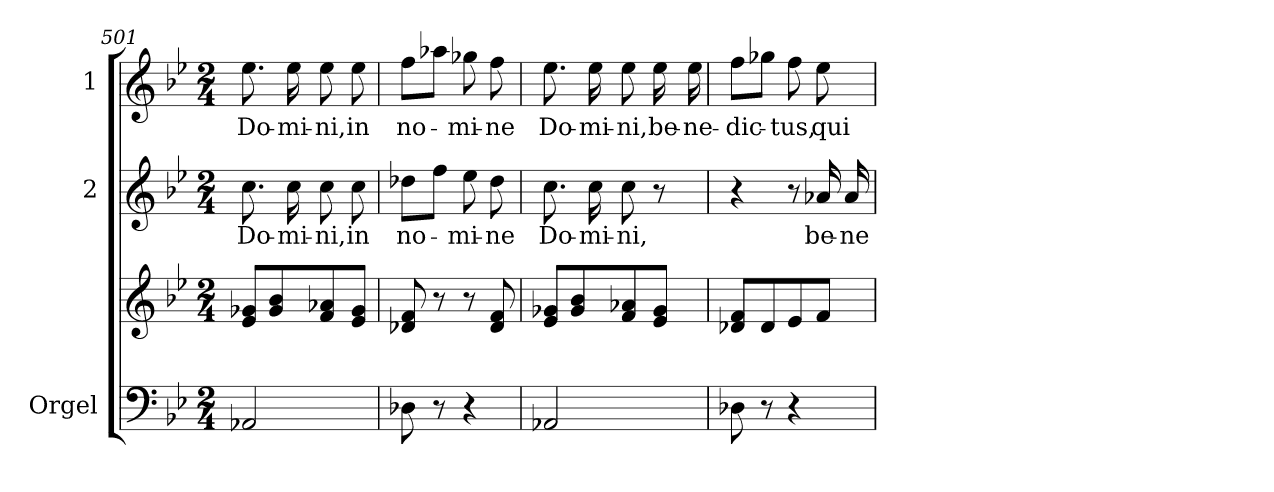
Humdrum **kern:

**kern	**kern	**kern	**text	**kern	**text
*part3	*part3	*part2	*part2	*part1	*part1
*staff4	*staff3	*staff2	*staff2	*staff1	*staff1
*I"Orgel	*	*I"2	*	*I"1	*
*I'Org.	*	*	*	*	*
*clefF4	*clefG2	*clefG2	*	*clefG2	*
*k[b-e-]	*k[b-e-]	*k[b-e-]	*	*k[b-e-]	*
*B-:	*B-:	*B-:	*	*B-:	*
*M2/4	*M2/4	*M2/4	*	*M2/4	*
=501	=501	=501	=501	=501	=501
!	!	!	!LO:LY:b	!	!LO:LY:b
2AA-X/	8e-/ 8g-X/L	8.cc\	Do-	8.ee-\	Do-
.	8g-/ 8b-/	.	.	.	.
!	!	!	!LO:LY:b	!	!LO:LY:b
.	.	16cc\	-mi-	16ee-\	-mi-
!	!	!	!LO:LY:b	!	!LO:LY:b
.	8f/ 8a-X/	8cc\	-ni,	8ee-\	-ni,
!	!	!	!LO:LY:b	!	!LO:LY:b
.	8e-/ 8g-/J	8cc\	in	8ee-\	in
=502	=502	=502	=502	=502	=502
!	!	!	!LO:LY:b	!	!LO:LY:b
8D-X\	8d-X/ 8f/	8dd-X\L	no-	8ff\L	no-
8r	8r	8ff\J	.	8aa-X\J	.
!	!	!	!LO:LY:b	!	!LO:LY:b
4r	8r	8ee-\	-mi-	8gg-X\	-mi-
!	!	!	!LO:LY:b	!	!LO:LY:b
.	8d-/ 8f/	8dd-\	-ne	8ff\	-ne
=503	=503	=503	=503	=503	=503
!	!	!	!LO:LY:b	!	!LO:LY:b
2AA-X/	8e-/ 8g-X/L	8.cc\	Do-	8.ee-\	Do-
.	8g-/ 8b-/	.	.	.	.
!	!	!	!LO:LY:b	!	!LO:LY:b
.	.	16cc\	-mi-	16ee-\	-mi-
!	!	!	!LO:LY:b	!	!LO:LY:b
.	8f/ 8a-X/	8cc\	-ni,	8ee-\	-ni,
!	!	!	!	!	!LO:LY:b
.	8e-/ 8g-/J	8r	.	16ee-\	be-
!	!	!	!	!	!LO:LY:b
.	.	.	.	16ee-\	-ne-
!!LO:LB:g=z
=504	=504	=504	=504	=504	=504
!	!	!	!	!	!LO:LY:b
8D-X\	8d-X/ 8f/L	4r	.	8ff\L	-dic-
8r	8d-/	.	.	8gg-X\J	.
!	!	!	!	!	!LO:LY:b
4r	8e-/	8r	.	8ff\	-tus,
!	!	!	!LO:LY:b	!	!LO:LY:b
.	8f/J	16a-X/	be-	8ee-\	qui
!	!	!	!LO:LY:b	!	!
.	.	16a-/	-ne-	.	.
=	=	=	=	=	=
*-	*-	*-	*-	*-	*-
